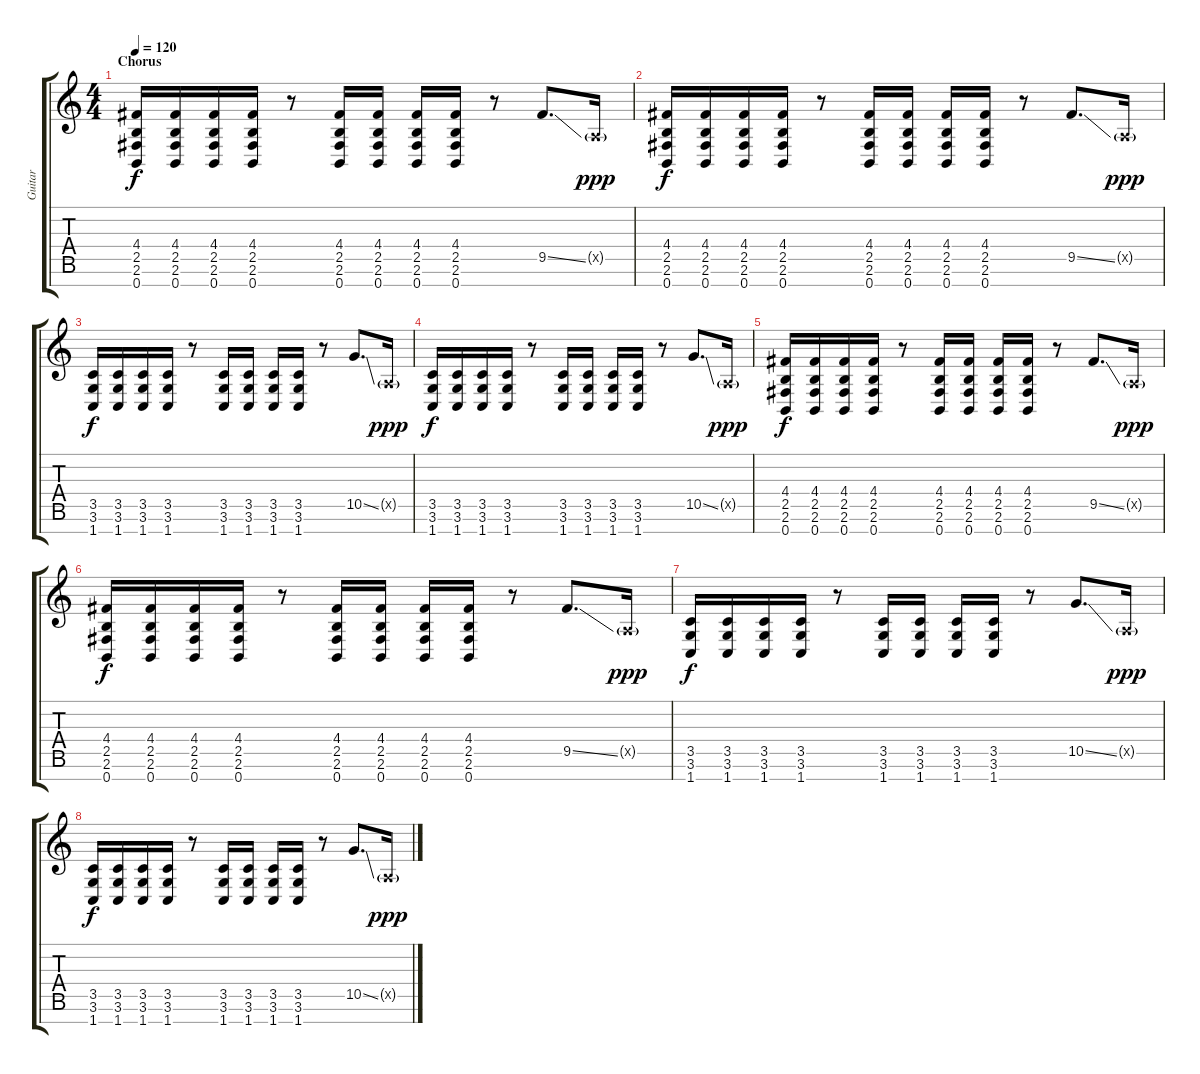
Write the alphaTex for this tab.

\track ("Guitar" "Guitar") {instrument distortionguitar}
\staff {score tabs}
\tuning (E4 B3 G3 D3 A2 E2 B1) {hide}
\ts (4 4)
\section ("" "Chorus")
\tempo 120
\clef g2
\ks c
(4.4 2.5 2.6 0.7).16{dy f} (4.4 2.5 2.6 0.7).16 (4.4 2.5 2.6 0.7).16 (4.4 2.5 2.6 0.7).16 r.8 (4.4 2.5 2.6 0.7).16 (4.4 2.5 2.6 0.7).16 (4.4 2.5 2.6 0.7).16 (4.4 2.5 2.6 0.7).16 r.8 9.5{ss}.8{d} 0.5{g x}.16{dy ppp} |
(4.4 2.5 2.6 0.7).16{dy f} (4.4 2.5 2.6 0.7).16 (4.4 2.5 2.6 0.7).16 (4.4 2.5 2.6 0.7).16 r.8 (4.4 2.5 2.6 0.7).16 (4.4 2.5 2.6 0.7).16 (4.4 2.5 2.6 0.7).16 (4.4 2.5 2.6 0.7).16 r.8 9.5{ss}.8{d} 0.5{g x}.16{dy ppp} |
(3.5 3.6 1.7).16{dy f} (3.5 3.6 1.7).16 (3.5 3.6 1.7).16 (3.5 3.6 1.7).16 r.8 (3.5 3.6 1.7).16 (3.5 3.6 1.7).16 (3.5 3.6 1.7).16 (3.5 3.6 1.7).16 r.8 10.5{ss}.8{d} 0.5{g x}.16{dy ppp} |
(3.5 3.6 1.7).16{dy f} (3.5 3.6 1.7).16 (3.5 3.6 1.7).16 (3.5 3.6 1.7).16 r.8 (3.5 3.6 1.7).16 (3.5 3.6 1.7).16 (3.5 3.6 1.7).16 (3.5 3.6 1.7).16 r.8 10.5{ss}.8{d} 0.5{g x}.16{dy ppp} |
(4.4 2.5 2.6 0.7).16{dy f} (4.4 2.5 2.6 0.7).16 (4.4 2.5 2.6 0.7).16 (4.4 2.5 2.6 0.7).16 r.8 (4.4 2.5 2.6 0.7).16 (4.4 2.5 2.6 0.7).16 (4.4 2.5 2.6 0.7).16 (4.4 2.5 2.6 0.7).16 r.8 9.5{ss}.8{d} 0.5{g x}.16{dy ppp} |
(4.4 2.5 2.6 0.7).16{dy f} (4.4 2.5 2.6 0.7).16 (4.4 2.5 2.6 0.7).16 (4.4 2.5 2.6 0.7).16 r.8 (4.4 2.5 2.6 0.7).16 (4.4 2.5 2.6 0.7).16 (4.4 2.5 2.6 0.7).16 (4.4 2.5 2.6 0.7).16 r.8 9.5{ss}.8{d} 0.5{g x}.16{dy ppp} |
(3.5 3.6 1.7).16{dy f} (3.5 3.6 1.7).16 (3.5 3.6 1.7).16 (3.5 3.6 1.7).16 r.8 (3.5 3.6 1.7).16 (3.5 3.6 1.7).16 (3.5 3.6 1.7).16 (3.5 3.6 1.7).16 r.8 10.5{ss}.8{d} 0.5{g x}.16{dy ppp} |
(3.5 3.6 1.7).16{dy f} (3.5 3.6 1.7).16 (3.5 3.6 1.7).16 (3.5 3.6 1.7).16 r.8 (3.5 3.6 1.7).16 (3.5 3.6 1.7).16 (3.5 3.6 1.7).16 (3.5 3.6 1.7).16 r.8 10.5{ss}.8{d} 0.5{g x}.16{dy ppp}
